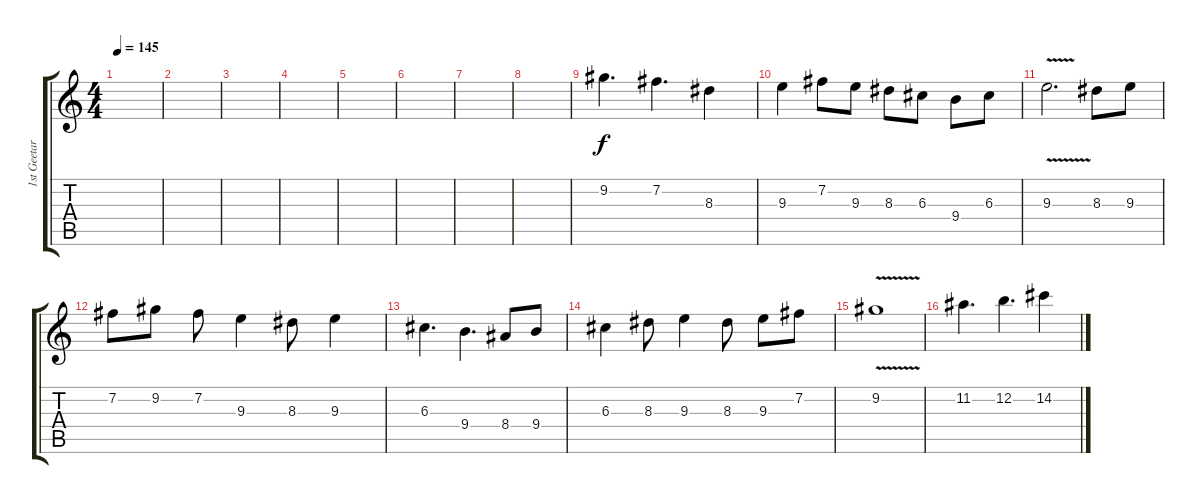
\track ("1st Geetar" "1st Geetar") {instrument overdrivenguitar}
\staff {score tabs}
\tuning (E4 B3 G3 D3 A2 E2) {hide}
\ts (4 4)
\tempo 145
\clef g2
\ks c
|
|
|
|
|
|
|
|
9.2.4{d} 7.2.4{d} 8.3.4 |
9.3.4 7.2.8 9.3.8 8.3.8 6.3.8 9.4.8 6.3.8 |
9.3{v}.2{d} 8.3.8 9.3.8 |
7.2.8 9.2.8 7.2.8 9.3.4 8.3.8 9.3.4 |
6.3.4{d} 9.4.4{d} 8.4.8 9.4.8 |
6.3.4 8.3.8 9.3.4 8.3.8 9.3.8 7.2.8 |
9.2{v}.1 |
11.2.4{d} 12.2.4{d} 14.2.4
